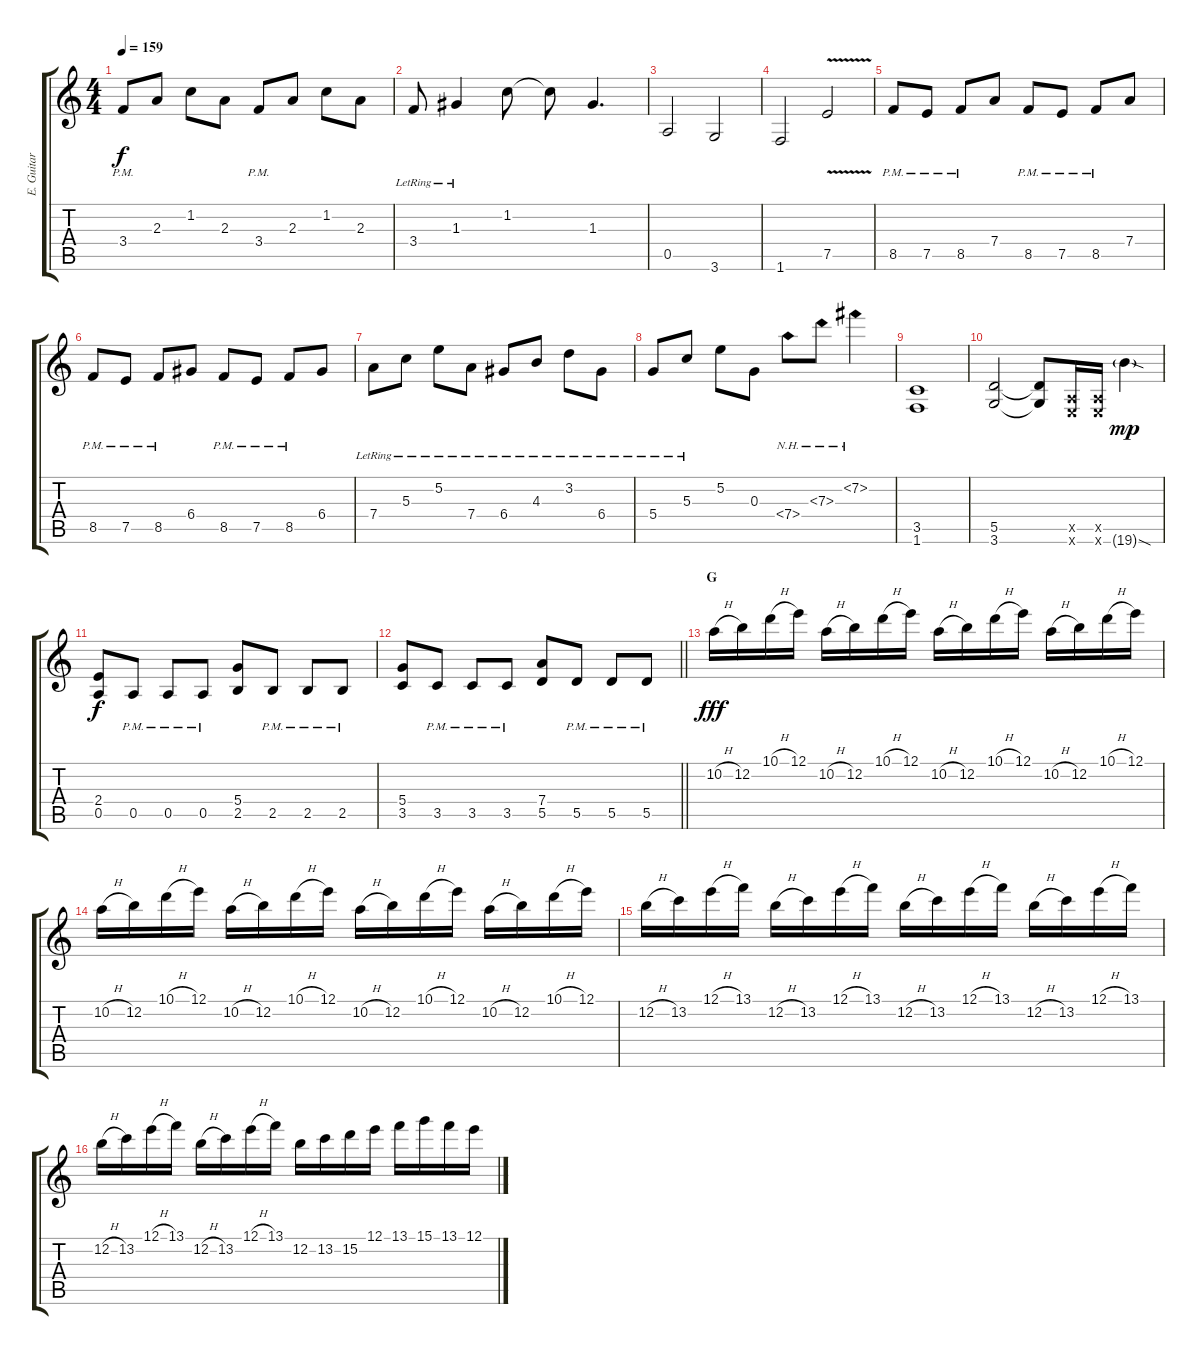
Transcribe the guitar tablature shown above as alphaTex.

\track ("E. Guitar II" "E. Guitar ") {instrument overdrivenguitar}
\staff {score tabs}
\tuning (E4 B3 G3 D3 A2 E2) {hide}
\ts (4 4)
\tempo 159
\clef g2
\ks c
3.4{pm}.8{dy f} 2.3.8 1.2.8 2.3.8 3.4{pm}.8 2.3.8 1.2.8 2.3.8 |
3.4{lr}.8 1.3{lr}.4 1.2.8 1.2{t}.8 1.3.4{d} |
0.5.2 3.6.2 |
1.6.2 7.5{v}.2 |
8.5{pm}.8 7.5{pm}.8 8.5{pm}.8 7.4.8 8.5{pm}.8 7.5{pm}.8 8.5{pm}.8 7.4.8 |
8.5{pm}.8 7.5{pm}.8 8.5{pm}.8 6.4.8 8.5{pm}.8 7.5{pm}.8 8.5{pm}.8 6.4.8 |
7.4{lr}.8 5.3{lr}.8 5.2{lr}.8 7.4{lr}.8 6.4{lr}.8 4.3{lr}.8 3.2{lr}.8 6.4{lr}.8 |
5.4{lr}.8 5.3{lr}.8 5.2.8 0.3.8 7.4{nh}.8 7.3{nh}.8 7.2{nh}.4 |
(3.5 1.6).1 |
(5.5 3.6).2 (5.5{t} 3.6{t}).8 (0.5{x} 0.6{x}).16 (0.5{x} 0.6{x}).16 19.6{sod g}.4{dy mp} |
(2.4 0.5).8{dy f} 0.5{pm}.8 0.5{pm}.8 0.5{pm}.8 (5.4 2.5).8 2.5{pm}.8 2.5{pm}.8 2.5{pm}.8 |
\barLineRight lightlight
(5.4 3.5).8 3.5{pm}.8 3.5{pm}.8 3.5{pm}.8 (7.4 5.5).8 5.5{pm}.8 5.5{pm}.8 5.5{pm}.8 |
\section ("" "G")
10.2{h}.16{dy fff} 12.2.16 10.1{h}.16 12.1.16 10.2{h}.16 12.2.16 10.1{h}.16 12.1.16 10.2{h}.16 12.2.16 10.1{h}.16 12.1.16 10.2{h}.16 12.2.16 10.1{h}.16 12.1.16 |
10.2{h}.16 12.2.16 10.1{h}.16 12.1.16 10.2{h}.16 12.2.16 10.1{h}.16 12.1.16 10.2{h}.16 12.2.16 10.1{h}.16 12.1.16 10.2{h}.16 12.2.16 10.1{h}.16 12.1.16 |
12.2{h}.16 13.2.16 12.1{h}.16 13.1.16 12.2{h}.16 13.2.16 12.1{h}.16 13.1.16 12.2{h}.16 13.2.16 12.1{h}.16 13.1.16 12.2{h}.16 13.2.16 12.1{h}.16 13.1.16 |
12.2{h}.16 13.2.16 12.1{h}.16 13.1.16 12.2{h}.16 13.2.16 12.1{h}.16 13.1.16 12.2.16 13.2.16 15.2.16 12.1.16 13.1.16 15.1.16 13.1.16 12.1.16
